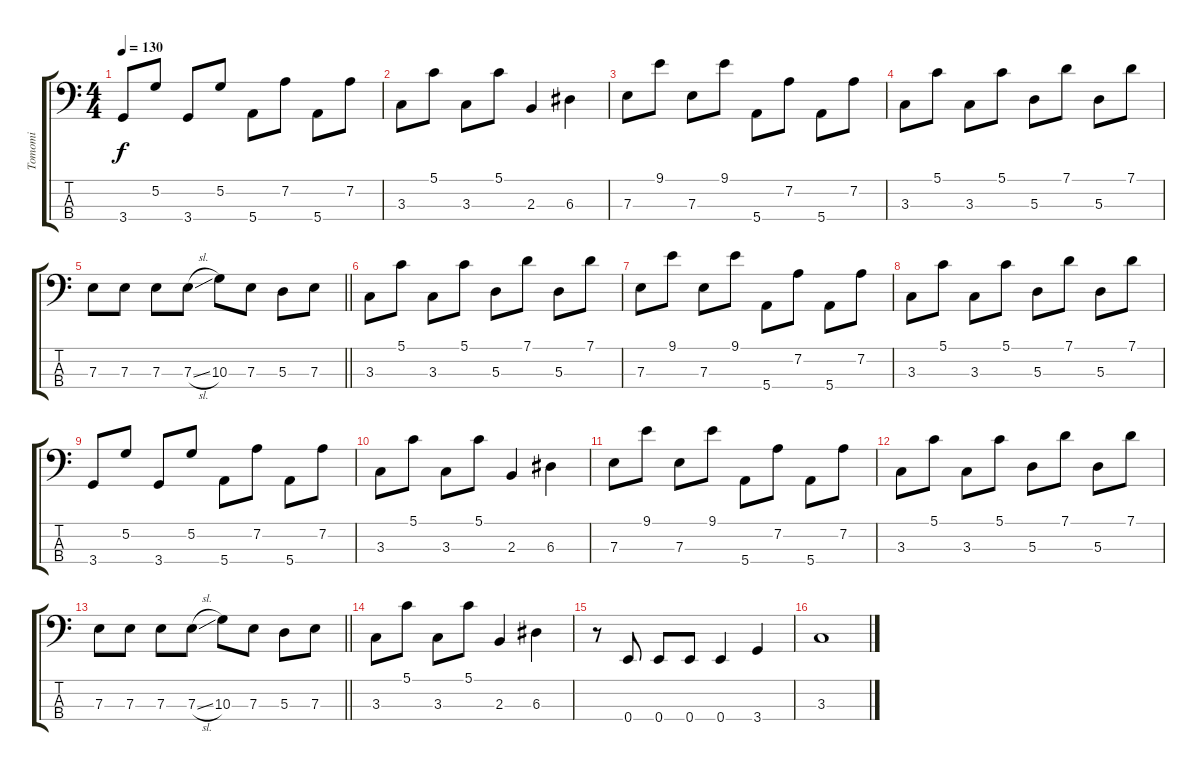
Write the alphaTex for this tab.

\track ("Tomomi" "Tomomi") {instrument electricbassfinger}
\staff {score tabs}
\tuning (G2 D2 A1 E1) {hide}
\ts (4 4)
\tempo 130
\clef f4
\ks c
3.4.8{dy f} 5.2.8 3.4.8 5.2.8 5.4.8 7.2.8 5.4.8 7.2.8 |
3.3.8 5.1.8 3.3.8 5.1.8 2.3.4 6.3.4 |
7.3.8 9.1.8 7.3.8 9.1.8 5.4.8 7.2.8 5.4.8 7.2.8 |
3.3.8 5.1.8 3.3.8 5.1.8 5.3.8 7.1.8 5.3.8 7.1.8 |
\barLineRight lightlight
7.3.8 7.3.8 7.3.8 7.3{sl}.8 10.3.8 7.3.8 5.3.8 7.3.8 |
3.3.8 5.1.8 3.3.8 5.1.8 5.3.8 7.1.8 5.3.8 7.1.8 |
7.3.8 9.1.8 7.3.8 9.1.8 5.4.8 7.2.8 5.4.8 7.2.8 |
3.3.8 5.1.8 3.3.8 5.1.8 5.3.8 7.1.8 5.3.8 7.1.8 |
3.4.8 5.2.8 3.4.8 5.2.8 5.4.8 7.2.8 5.4.8 7.2.8 |
3.3.8 5.1.8 3.3.8 5.1.8 2.3.4 6.3.4 |
7.3.8 9.1.8 7.3.8 9.1.8 5.4.8 7.2.8 5.4.8 7.2.8 |
3.3.8 5.1.8 3.3.8 5.1.8 5.3.8 7.1.8 5.3.8 7.1.8 |
\barLineRight lightlight
7.3.8 7.3.8 7.3.8 7.3{sl}.8 10.3.8 7.3.8 5.3.8 7.3.8 |
3.3.8 5.1.8 3.3.8 5.1.8 2.3.4 6.3.4 |
r.8 0.4.8 0.4.8 0.4.8 0.4.4 3.4.4 |
3.3.1
